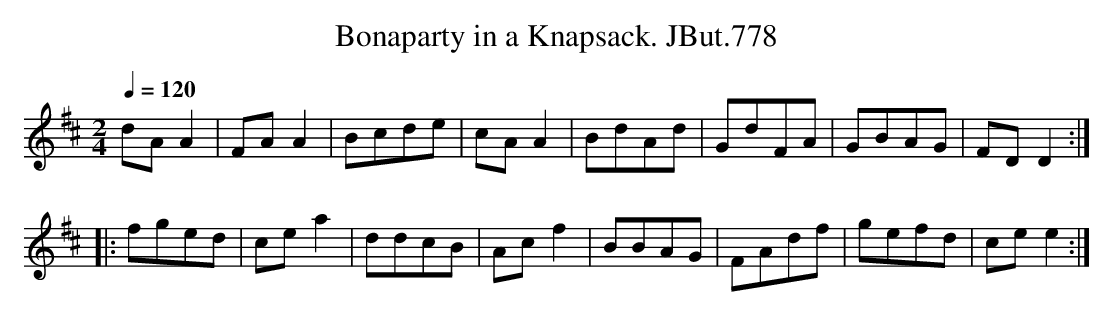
X:1
T:Bonaparty in a Knapsack. JBut.778
M:2/4
L:1/8
Q:1/4=120
K:D
dAA2|FAA2|Bcde|cAA2|BdAd|GdFA|GBAG|FDD2:|
|:fged|cea2|ddcB|Acf2|BBAG|FAdf|gefd|cee2:|
